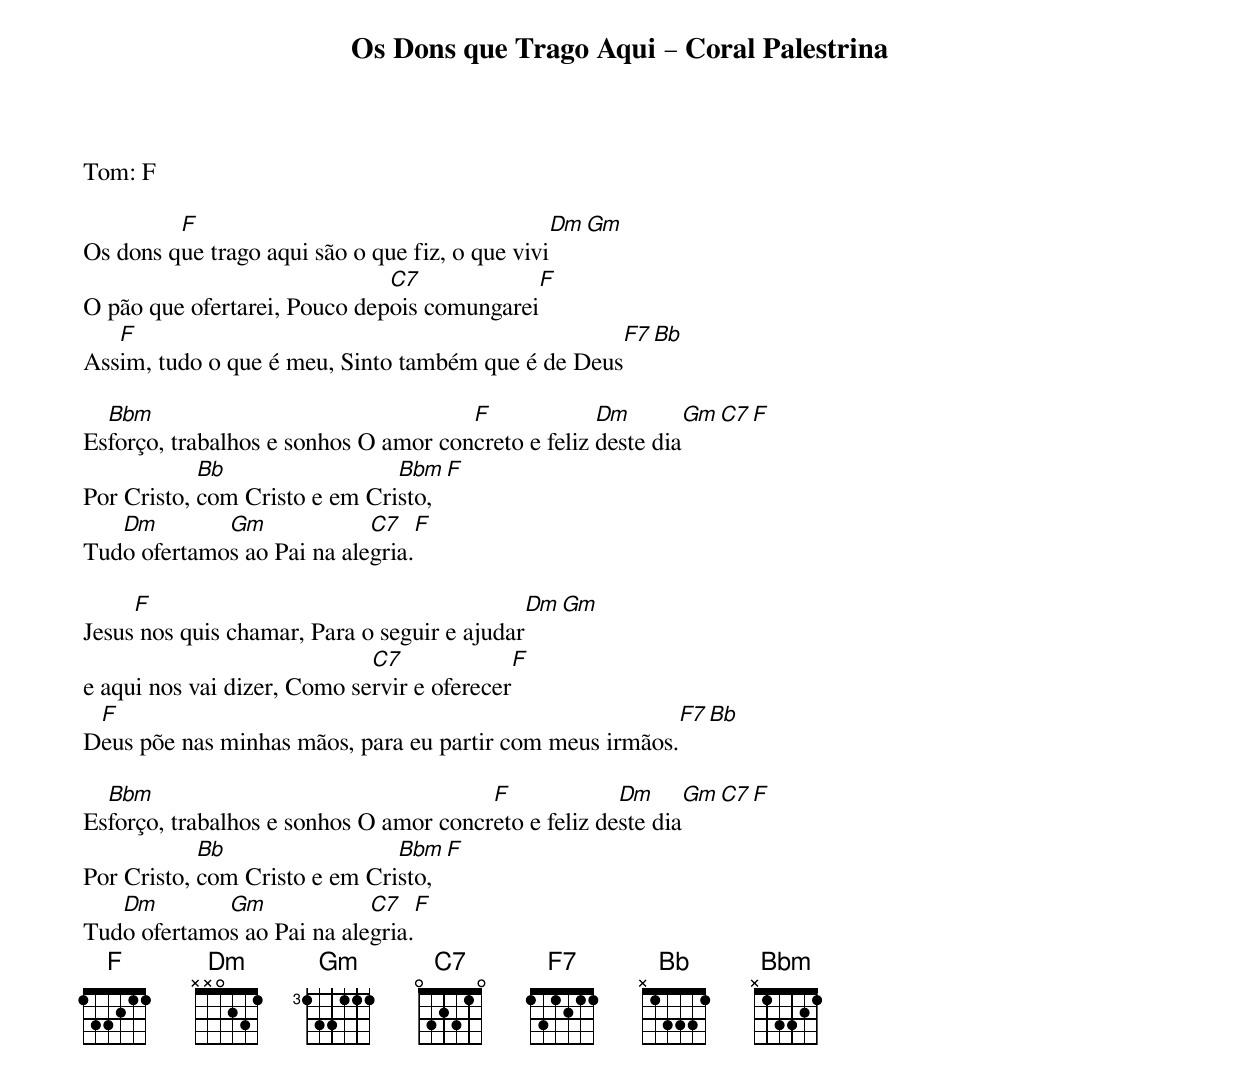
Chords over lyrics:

Os Dons que Trago Aqui – Coral Palestrina

Tom: F

         F                                                Dm             Gm
Os dons que trago aqui são o que fiz, o que vivi
                              C7                                             F
O pão que ofertarei, Pouco depois comungarei
   F                                                             F7                   Bb
Assim, tudo o que é meu, Sinto também que é de Deus

  Bbm                                 F             Dm          Gm        C7           F
Esforço, trabalhos e sonhos O amor concreto e feliz deste dia
            Bb                 Bbm                 F
Por Cristo, com Cristo e em Cristo,
   Dm        Gm             C7             F
Tudo ofertamos ao Pai na alegria.

     F                                                     Dm       Gm
Jesus nos quis chamar, Para o seguir e ajudar
                             C7                                      F
e aqui nos vai dizer, Como servir e oferecer
 F                                                                  F7                           Bb
Deus põe nas minhas mãos, para eu partir com meus irmãos.

  Bbm                                   F             Dm        Gm        C7           F
Esforço, trabalhos e sonhos O amor concreto e feliz deste dia
            Bb                 Bbm                 F
Por Cristo, com Cristo e em Cristo,
   Dm        Gm             C7             F
Tudo ofertamos ao Pai na alegria.
